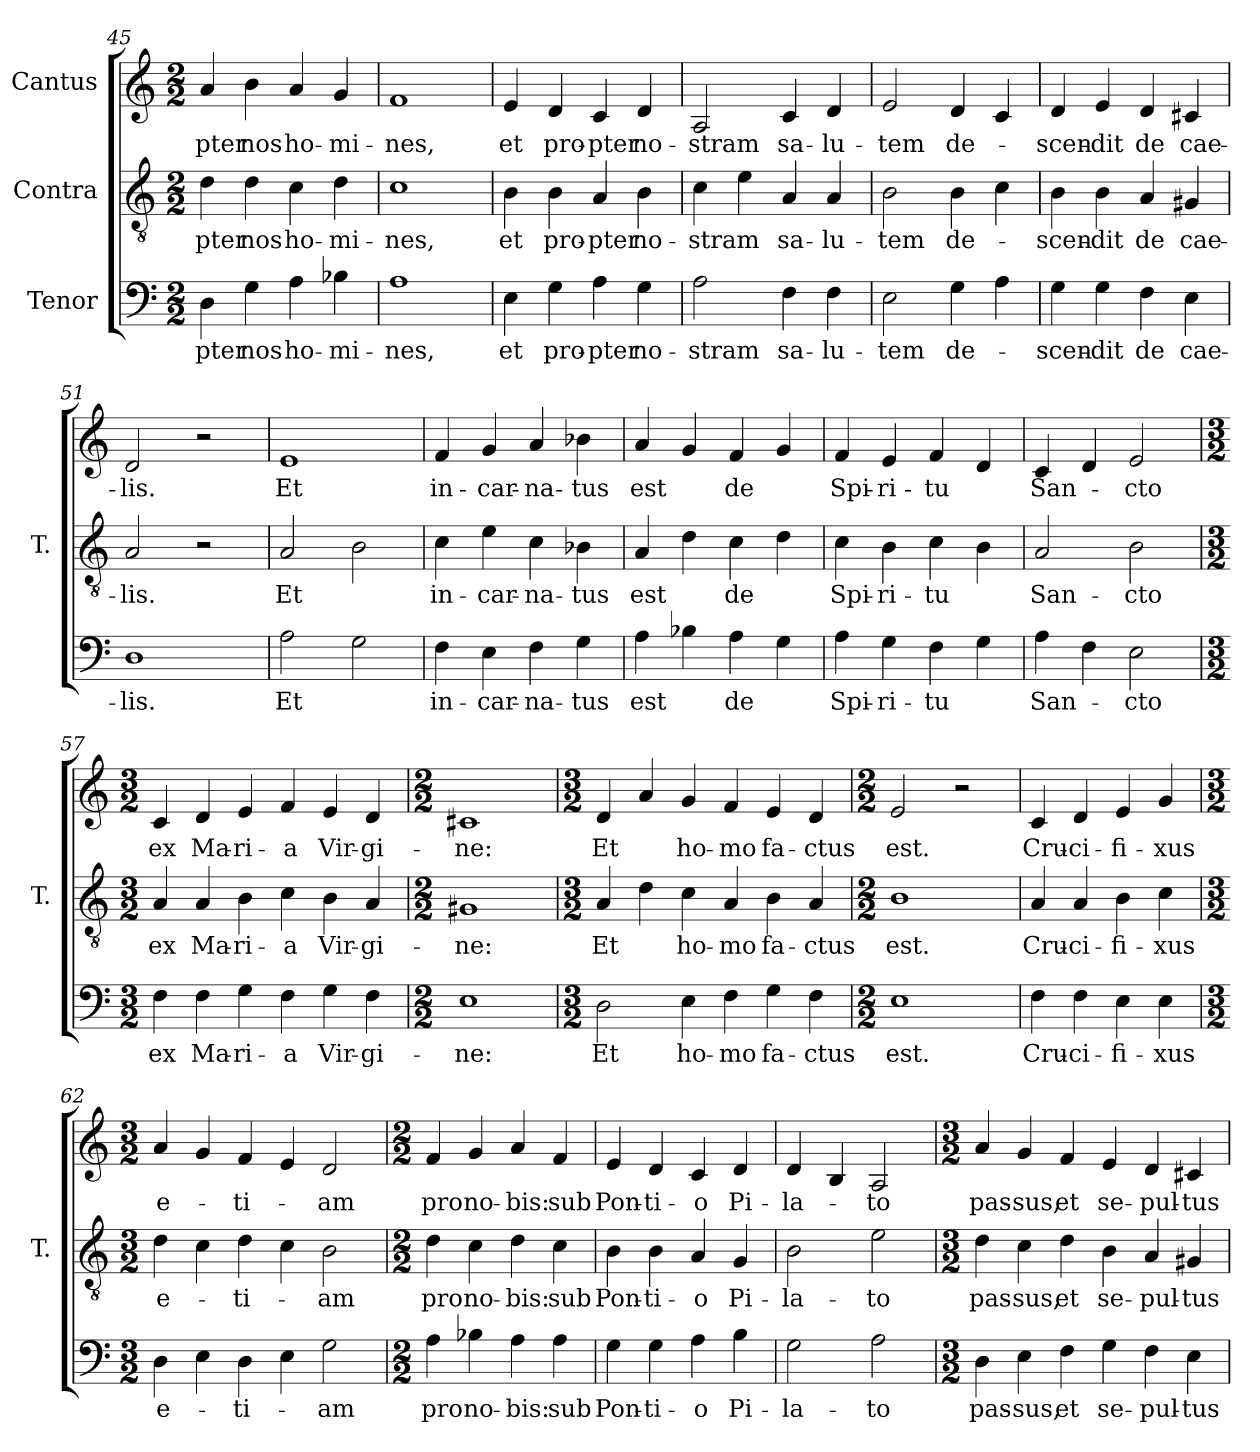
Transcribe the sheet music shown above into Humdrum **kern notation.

**kern	**text	**kern	**text	**kern	**text
*part3	*part3	*part2	*part2	*part1	*part1
*staff3	*staff3	*staff2	*staff2	*staff1	*staff1
*I"Tenor	*	*I"Contra	*	*I"Cantus	*
*	*	*I'T.	*	*	*
!!LO:LB:g=z
*clefF4	*	*clefGv2	*	*clefG2	*
*	*	*ITrd7c12	*	*	*
*k[]	*	*k[]	*	*k[]	*
*C:	*	*C:	*	*C:	*
*M2/2	*	*M2/2	*	*M2/2	*
=45	=45	=45	=45	=45	=45
!	!LO:LY:b:color=#000000	!	!LO:LY:b:color=#000000	!	!LO:LY:b:color=#000000
4Di\	-pter	4Di\	-pter	4ai/	-pter
!	!LO:LY:b:color=#000000	!	!LO:LY:b:color=#000000	!	!LO:LY:b:color=#000000
4Gi\	nos	4Di\	nos	4bi\	nos
!	!LO:LY:b:color=#000000	!	!LO:LY:b:color=#000000	!	!LO:LY:b:color=#000000
4Ai\	ho-	4Ci\	ho-	4ai/	ho-
!	!LO:LY:b:color=#000000	!	!LO:LY:b:color=#000000	!	!LO:LY:b:color=#000000
4B-Xi\	-mi-	4Di\	-mi-	4gi/	-mi-
=46	=46	=46	=46	=46	=46
!	!LO:LY:b:color=#000000	!	!LO:LY:b:color=#000000	!	!LO:LY:b:color=#000000
1Ai\	-nes,	1Ci\	-nes,	1fi/	-nes,
=47	=47	=47	=47	=47	=47
!	!LO:LY:b:color=#000000	!	!LO:LY:b:color=#000000	!	!LO:LY:b:color=#000000
4Ei\	et	4BBi\	et	4ei/	et
!	!LO:LY:b:color=#000000	!	!LO:LY:b:color=#000000	!	!LO:LY:b:color=#000000
4Gi\	pro-	4BBi\	pro-	4di/	pro-
!	!LO:LY:b:color=#000000	!	!LO:LY:b:color=#000000	!	!LO:LY:b:color=#000000
4Ai\	-pter	4AAi/	-pter	4ci/	-pter
!	!LO:LY:b:color=#000000	!	!LO:LY:b:color=#000000	!	!LO:LY:b:color=#000000
4Gi\	no-	4BBi\	no-	4di/	no-
=48	=48	=48	=48	=48	=48
!	!LO:LY:b:color=#000000	!	!LO:LY:b:color=#000000	!	!LO:LY:b:color=#000000
2Ai\	-stram	4Ci\	-stram	2Ai/	-stram
.	.	4Ei\	.	.	.
!	!LO:LY:b:color=#000000	!	!LO:LY:b:color=#000000	!	!LO:LY:b:color=#000000
4Fi\	sa-	4AAi/	sa-	4ci/	sa-
!	!LO:LY:b:color=#000000	!	!LO:LY:b:color=#000000	!	!LO:LY:b:color=#000000
4Fi\	-lu-	4AAi/	-lu-	4di/	-lu-
=49	=49	=49	=49	=49	=49
!	!LO:LY:b:color=#000000	!	!LO:LY:b:color=#000000	!	!LO:LY:b:color=#000000
2Ei\	-tem	2BBi\	-tem	2ei/	-tem
!	!LO:LY:b:color=#000000	!	!LO:LY:b:color=#000000	!	!LO:LY:b:color=#000000
4Gi\	de-	4BBi\	de-	4di/	de-
4Ai\	.	4Ci\	.	4ci/	.
=50	=50	=50	=50	=50	=50
!	!LO:LY:b:color=#000000	!	!LO:LY:b:color=#000000	!	!LO:LY:b:color=#000000
4Gi\	-scen-	4BBi\	-scen-	4di/	-scen-
!	!LO:LY:b:color=#000000	!	!LO:LY:b:color=#000000	!	!LO:LY:b:color=#000000
4Gi\	-dit	4BBi\	-dit	4ei/	-dit
!	!LO:LY:b:color=#000000	!	!LO:LY:b:color=#000000	!	!LO:LY:b:color=#000000
4Fi\	de	4AAi/	de	4di/	de
!	!LO:LY:b:color=#000000	!	!LO:LY:b:color=#000000	!	!LO:LY:b:color=#000000
4Ei\	cae-	4GG#Xi/	cae-	4c#Xi/	cae-
!!LO:PB:g=z
=51	=51	=51	=51	=51	=51
!	!LO:LY:b:color=#000000	!	!LO:LY:b:color=#000000	!	!LO:LY:b:color=#000000
1Di\	-lis.	2AAi/	-lis.	2di/	-lis.
.	.	2r	.	2r	.
=52	=52	=52	=52	=52	=52
!	!LO:LY:b:color=#000000	!	!LO:LY:b:color=#000000	!	!LO:LY:b:color=#000000
2Ai\	Et	2AAi/	Et	1ei/	Et
2Gi\	.	2BBi\	.	.	.
=53	=53	=53	=53	=53	=53
!	!LO:LY:b:color=#000000	!	!LO:LY:b:color=#000000	!	!LO:LY:b:color=#000000
4Fi\	in-	4Ci\	in-	4fi/	in-
!	!LO:LY:b:color=#000000	!	!LO:LY:b:color=#000000	!	!LO:LY:b:color=#000000
4Ei\	-car-	4Ei\	-car-	4gi/	-car-
!	!LO:LY:b:color=#000000	!	!LO:LY:b:color=#000000	!	!LO:LY:b:color=#000000
4Fi\	-na-	4Ci\	-na-	4ai/	-na-
!	!LO:LY:b:color=#000000	!	!LO:LY:b:color=#000000	!	!LO:LY:b:color=#000000
4Gi\	-tus	4BB-Xi\	-tus	4b-Xi\	-tus
=54	=54	=54	=54	=54	=54
!	!LO:LY:b:color=#000000	!	!LO:LY:b:color=#000000	!	!LO:LY:b:color=#000000
4Ai\	est	4AAi/	est	4ai/	est
4B-Xi\	.	4Di\	.	4gi/	.
!	!LO:LY:b:color=#000000	!	!LO:LY:b:color=#000000	!	!LO:LY:b:color=#000000
4Ai\	de	4Ci\	de	4fi/	de
4Gi\	.	4Di\	.	4gi/	.
=55	=55	=55	=55	=55	=55
!	!LO:LY:b:color=#000000	!	!LO:LY:b:color=#000000	!	!LO:LY:b:color=#000000
4Ai\	Spi-	4Ci\	Spi-	4fi/	Spi-
!	!LO:LY:b:color=#000000	!	!LO:LY:b:color=#000000	!	!LO:LY:b:color=#000000
4Gi\	-ri-	4BBi\	-ri-	4ei/	-ri-
!	!LO:LY:b:color=#000000	!	!LO:LY:b:color=#000000	!	!LO:LY:b:color=#000000
4Fi\	-tu	4Ci\	-tu	4fi/	-tu
4Gi\	.	4BBi\	.	4di/	.
=56	=56	=56	=56	=56	=56
!	!LO:LY:b:color=#000000	!	!LO:LY:b:color=#000000	!	!LO:LY:b:color=#000000
4Ai\	San-	2AAi/	San-	4ci/	San-
4Fi\	.	.	.	4di/	.
!	!LO:LY:b:color=#000000	!	!LO:LY:b:color=#000000	!	!LO:LY:b:color=#000000
2Ei\	-cto	2BBi\	-cto	2ei/	-cto
!!LO:LB:g=z
=57	=57	=57	=57	=57	=57
*M3/2	*	*M3/2	*	*M3/2	*
!	!LO:LY:b:color=#000000	!	!LO:LY:b:color=#000000	!	!LO:LY:b:color=#000000
4Fi\	ex	4AAi/	ex	4ci/	ex
!	!LO:LY:b:color=#000000	!	!LO:LY:b:color=#000000	!	!LO:LY:b:color=#000000
4Fi\	Ma-	4AAi/	Ma-	4di/	Ma-
!	!LO:LY:b:color=#000000	!	!LO:LY:b:color=#000000	!	!LO:LY:b:color=#000000
4Gi\	-ri-	4BBi\	-ri-	4ei/	-ri-
!	!LO:LY:b:color=#000000	!	!LO:LY:b:color=#000000	!	!LO:LY:b:color=#000000
4Fi\	-a	4Ci\	-a	4fi/	-a
!	!LO:LY:b:color=#000000	!	!LO:LY:b:color=#000000	!	!LO:LY:b:color=#000000
4Gi\	Vir-	4BBi\	Vir-	4ei/	Vir-
!	!LO:LY:b:color=#000000	!	!LO:LY:b:color=#000000	!	!LO:LY:b:color=#000000
4Fi\	-gi-	4AAi/	-gi-	4di/	-gi-
=58	=58	=58	=58	=58	=58
*M2/2	*	*M2/2	*	*M2/2	*
!	!LO:LY:b:color=#000000	!	!LO:LY:b:color=#000000	!	!LO:LY:b:color=#000000
1Ei\	-ne:	1GG#Xi/	-ne:	1c#Xi/	-ne:
=59	=59	=59	=59	=59	=59
*M3/2	*	*M3/2	*	*M3/2	*
!	!LO:LY:b:color=#000000	!	!LO:LY:b:color=#000000	!	!LO:LY:b:color=#000000
2Di\	Et	4AAi/	Et	4di/	Et
.	.	4Di\	.	4ai/	.
!	!LO:LY:b:color=#000000	!	!LO:LY:b:color=#000000	!	!LO:LY:b:color=#000000
4Ei\	ho-	4Ci\	ho-	4gi/	ho-
!	!LO:LY:b:color=#000000	!	!LO:LY:b:color=#000000	!	!LO:LY:b:color=#000000
4Fi\	-mo	4AAi/	-mo	4fi/	-mo
!	!LO:LY:b:color=#000000	!	!LO:LY:b:color=#000000	!	!LO:LY:b:color=#000000
4Gi\	fa-	4BBi\	fa-	4ei/	fa-
!	!LO:LY:b:color=#000000	!	!LO:LY:b:color=#000000	!	!LO:LY:b:color=#000000
4Fi\	-ctus	4AAi/	-ctus	4di/	-ctus
=60	=60	=60	=60	=60	=60
*M2/2	*	*M2/2	*	*M2/2	*
!	!LO:LY:b:color=#000000	!	!LO:LY:b:color=#000000	!	!LO:LY:b:color=#000000
1Ei\	est.	1BBi\	est.	2ei/	est.
.	.	.	.	2r	.
=61	=61	=61	=61	=61	=61
!	!LO:LY:b:color=#000000	!	!LO:LY:b:color=#000000	!	!LO:LY:b:color=#000000
4Fi\	Cru-	4AAi/	Cru-	4ci/	Cru-
!	!LO:LY:b:color=#000000	!	!LO:LY:b:color=#000000	!	!LO:LY:b:color=#000000
4Fi\	-ci-	4AAi/	-ci-	4di/	-ci-
!	!LO:LY:b:color=#000000	!	!LO:LY:b:color=#000000	!	!LO:LY:b:color=#000000
4Ei\	-fi-	4BBi\	-fi-	4ei/	-fi-
!	!LO:LY:b:color=#000000	!	!LO:LY:b:color=#000000	!	!LO:LY:b:color=#000000
4Ei\	-xus	4Ci\	-xus	4gi/	-xus
!!LO:LB:g=z
=62	=62	=62	=62	=62	=62
*M3/2	*	*M3/2	*	*M3/2	*
!	!LO:LY:b:color=#000000	!	!LO:LY:b:color=#000000	!	!LO:LY:b:color=#000000
4Di\	e-	4Di\	e-	4ai/	e-
4Ei\	.	4Ci\	.	4gi/	.
!	!LO:LY:b:color=#000000	!	!LO:LY:b:color=#000000	!	!LO:LY:b:color=#000000
4Di\	-ti-	4Di\	-ti-	4fi/	-ti-
4Ei\	.	4Ci\	.	4ei/	.
!	!LO:LY:b:color=#000000	!	!LO:LY:b:color=#000000	!	!LO:LY:b:color=#000000
2Gi\	-am	2BBi\	-am	2di/	-am
=63	=63	=63	=63	=63	=63
*M2/2	*	*M2/2	*	*M2/2	*
!	!LO:LY:b:color=#000000	!	!LO:LY:b:color=#000000	!	!LO:LY:b:color=#000000
4Ai\	pro	4Di\	pro	4fi/	pro
!	!LO:LY:b:color=#000000	!	!LO:LY:b:color=#000000	!	!LO:LY:b:color=#000000
4B-Xi\	no-	4Ci\	no-	4gi/	no-
!	!LO:LY:b:color=#000000	!	!LO:LY:b:color=#000000	!	!LO:LY:b:color=#000000
4Ai\	-bis:	4Di\	-bis:	4ai/	-bis:
!	!LO:LY:b:color=#000000	!	!LO:LY:b:color=#000000	!	!LO:LY:b:color=#000000
4Ai\	sub	4Ci\	sub	4fi/	sub
=64	=64	=64	=64	=64	=64
!	!LO:LY:b:color=#000000	!	!LO:LY:b:color=#000000	!	!LO:LY:b:color=#000000
4Gi\	Pon-	4BBi\	Pon-	4ei/	Pon-
!	!LO:LY:b:color=#000000	!	!LO:LY:b:color=#000000	!	!LO:LY:b:color=#000000
4Gi\	-ti-	4BBi\	-ti-	4di/	-ti-
!	!LO:LY:b:color=#000000	!	!LO:LY:b:color=#000000	!	!LO:LY:b:color=#000000
4Ai\	-o	4AAi/	-o	4ci/	-o
!	!LO:LY:b:color=#000000	!	!LO:LY:b:color=#000000	!	!LO:LY:b:color=#000000
4Bi\	Pi-	4GGi/	Pi-	4di/	Pi-
=65	=65	=65	=65	=65	=65
!	!LO:LY:b:color=#000000	!	!LO:LY:b:color=#000000	!	!LO:LY:b:color=#000000
2Gi\	-la-	2BBi\	-la-	4di/	-la-
.	.	.	.	4Bi/	.
!	!LO:LY:b:color=#000000	!	!LO:LY:b:color=#000000	!	!LO:LY:b:color=#000000
2Ai\	-to	2Ei\	-to	2Ai/	-to
!!LO:PB:g=z
=66	=66	=66	=66	=66	=66
*M3/2	*	*M3/2	*	*M3/2	*
!	!LO:LY:b:color=#000000	!	!LO:LY:b:color=#000000	!	!LO:LY:b:color=#000000
4Di\	pas-	4Di\	pas-	4ai/	pas-
!	!LO:LY:b:color=#000000	!	!LO:LY:b:color=#000000	!	!LO:LY:b:color=#000000
4Ei\	-sus,	4Ci\	-sus,	4gi/	-sus,
!	!LO:LY:b:color=#000000	!	!LO:LY:b:color=#000000	!	!LO:LY:b:color=#000000
4Fi\	et	4Di\	et	4fi/	et
!	!LO:LY:b:color=#000000	!	!LO:LY:b:color=#000000	!	!LO:LY:b:color=#000000
4Gi\	se-	4BBi\	se-	4ei/	se-
!	!LO:LY:b:color=#000000	!	!LO:LY:b:color=#000000	!	!LO:LY:b:color=#000000
4Fi\	-pul-	4AAi/	-pul-	4di/	-pul-
!	!LO:LY:b:color=#000000	!	!LO:LY:b:color=#000000	!	!LO:LY:b:color=#000000
4Ei\	-tus	4GG#Xi/	-tus	4c#Xi/	-tus
=	=	=	=	=	=
*-	*-	*-	*-	*-	*-
